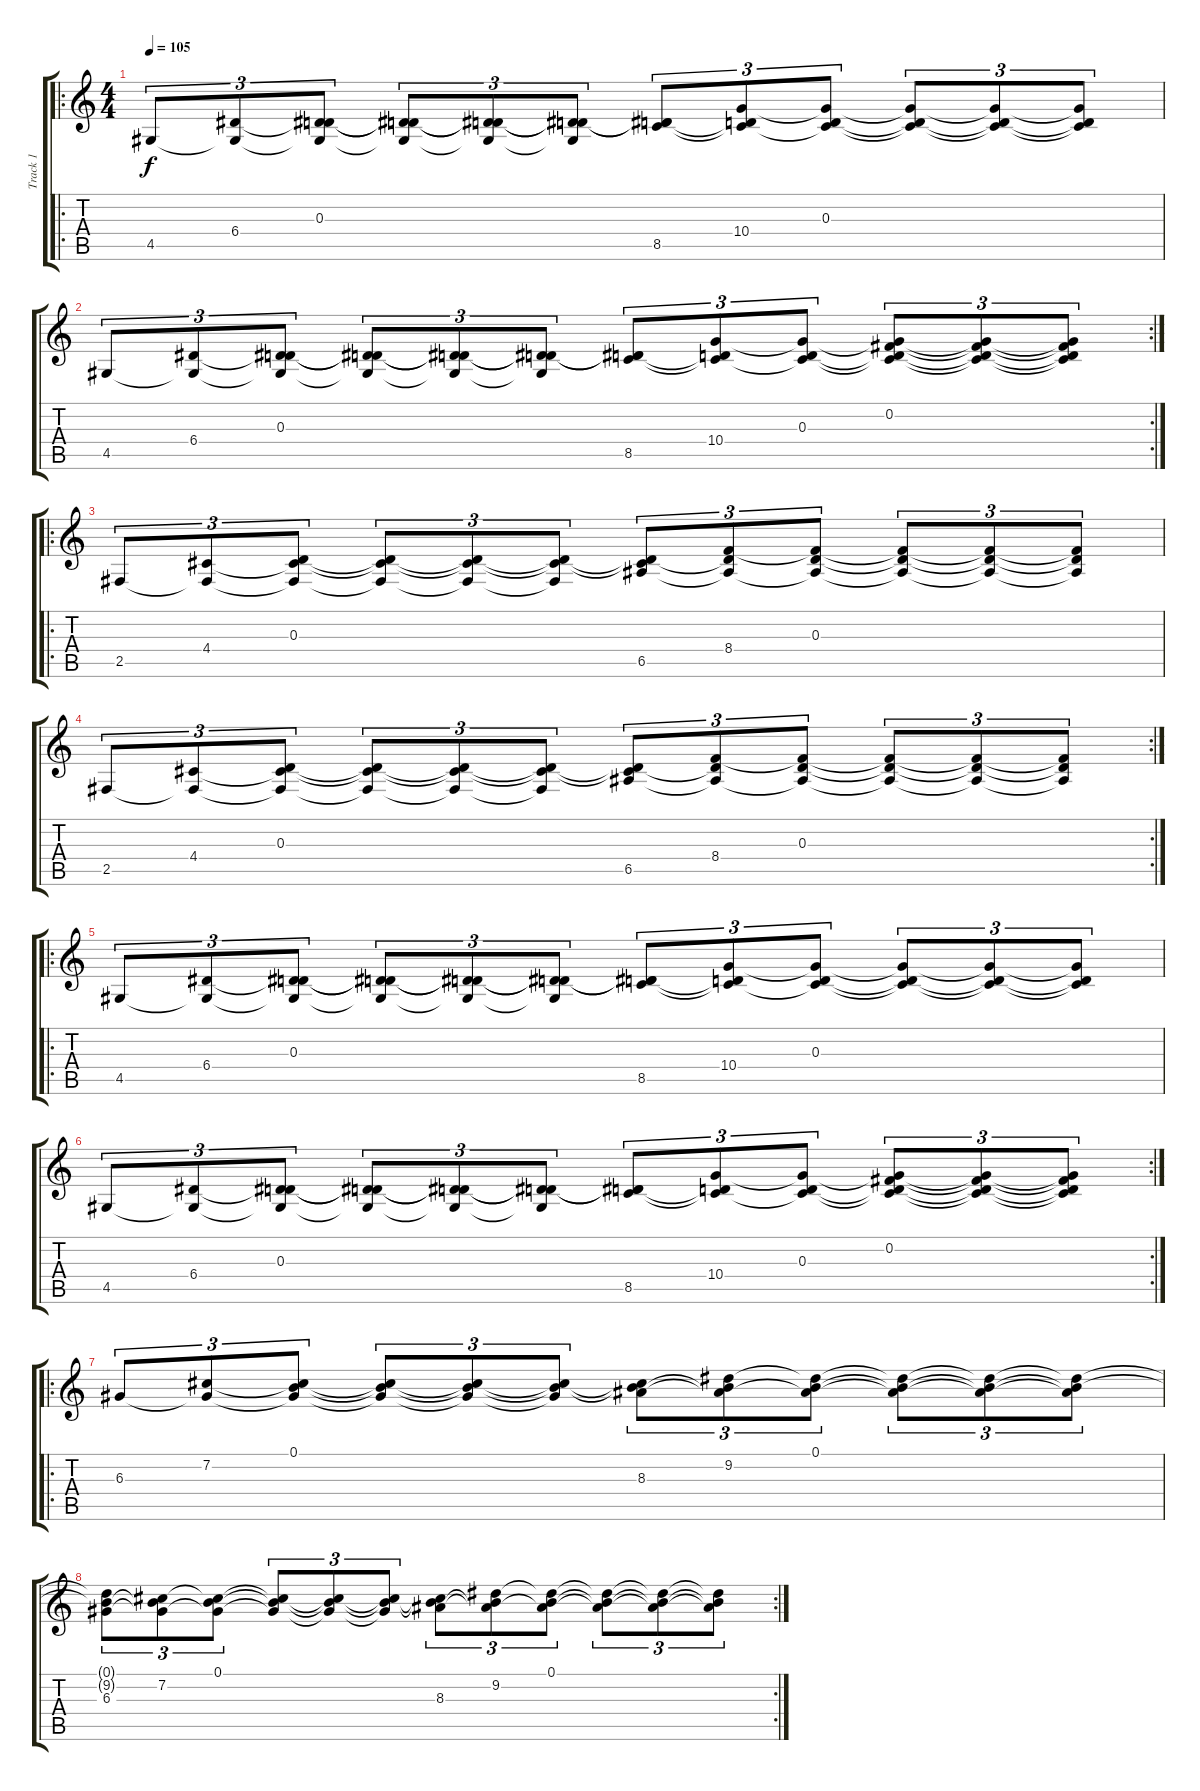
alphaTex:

\track ("Track 1" "Track 1") {instrument distortionguitar}
\staff {score tabs}
\tuning (B3 Gb3 D3 A2 E2 B1) {hide}
\ro
\ts (4 4)
\tempo 105
\clef g2
\ks c
4.5.8{tu (3 2) dy f} (6.4 4.5{t}).8{tu (3 2)} (0.3 6.4{t} 4.5{t}).8{tu (3 2)} (0.3{t} 6.4{t} 4.5{t}).8{tu (3 2)} (0.3{t} 6.4{t} 4.5{t}).8{tu (3 2)} (0.3{t} 6.4{t} 4.5{t}).8{tu (3 2)} (0.3{t} 6.4{t} 8.5).8{tu (3 2)} (0.3{t} 10.4 8.5{t}).8{tu (3 2)} (0.3 10.4{t} 8.5{t}).8{tu (3 2)} (0.3{t} 10.4{t} 8.5{t}).8{tu (3 2)} (0.3{t} 10.4{t} 8.5{t}).8{tu (3 2)} (0.3{t} 10.4{t} 8.5{t}).8{tu (3 2)} |
\rc 2
4.5.8{tu (3 2)} (6.4 4.5{t}).8{tu (3 2)} (0.3 6.4{t} 4.5{t}).8{tu (3 2)} (0.3{t} 6.4{t} 4.5{t}).8{tu (3 2)} (0.3{t} 6.4{t} 4.5{t}).8{tu (3 2)} (0.3{t} 6.4{t} 4.5{t}).8{tu (3 2)} (0.3{t} 6.4{t} 8.5).8{tu (3 2)} (0.3{t} 10.4 8.5{t}).8{tu (3 2)} (0.3 10.4{t} 8.5{t}).8{tu (3 2)} (0.2 0.3{t} 10.4{t} 8.5{t}).8{tu (3 2)} (0.2{t} 0.3{t} 10.4{t} 8.5{t}).8{tu (3 2)} (0.2{t} 0.3{t} 10.4{t} 8.5{t}).8{tu (3 2)} |
\ro
2.5.8{tu (3 2)} (4.4 2.5{t}).8{tu (3 2)} (0.3 4.4{t} 2.5{t}).8{tu (3 2)} (0.3{t} 4.4{t} 2.5{t}).8{tu (3 2)} (0.3{t} 4.4{t} 2.5{t}).8{tu (3 2)} (0.3{t} 4.4{t} 2.5{t}).8{tu (3 2)} (0.3{t} 4.4{t} 6.5).8{tu (3 2)} (0.3{t} 8.4 6.5{t}).8{tu (3 2)} (0.3 8.4{t} 6.5{t}).8{tu (3 2)} (0.3{t} 8.4{t} 6.5{t}).8{tu (3 2)} (0.3{t} 8.4{t} 6.5{t}).8{tu (3 2)} (0.3{t} 8.4{t} 6.5{t}).8{tu (3 2)} |
\rc 2
2.5.8{tu (3 2)} (4.4 2.5{t}).8{tu (3 2)} (0.3 4.4{t} 2.5{t}).8{tu (3 2)} (0.3{t} 4.4{t} 2.5{t}).8{tu (3 2)} (0.3{t} 4.4{t} 2.5{t}).8{tu (3 2)} (0.3{t} 4.4{t} 2.5{t}).8{tu (3 2)} (0.3{t} 4.4{t} 6.5).8{tu (3 2)} (0.3{t} 8.4 6.5{t}).8{tu (3 2)} (0.3 8.4{t} 6.5{t}).8{tu (3 2)} (0.3{t} 8.4{t} 6.5{t}).8{tu (3 2)} (0.3{t} 8.4{t} 6.5{t}).8{tu (3 2)} (0.3{t} 8.4{t} 6.5{t}).8{tu (3 2)} |
\ro
4.5.8{tu (3 2)} (6.4 4.5{t}).8{tu (3 2)} (0.3 6.4{t} 4.5{t}).8{tu (3 2)} (0.3{t} 6.4{t} 4.5{t}).8{tu (3 2)} (0.3{t} 6.4{t} 4.5{t}).8{tu (3 2)} (0.3{t} 6.4{t} 4.5{t}).8{tu (3 2)} (0.3{t} 6.4{t} 8.5).8{tu (3 2)} (0.3{t} 10.4 8.5{t}).8{tu (3 2)} (0.3 10.4{t} 8.5{t}).8{tu (3 2)} (0.3{t} 10.4{t} 8.5{t}).8{tu (3 2)} (0.3{t} 10.4{t} 8.5{t}).8{tu (3 2)} (0.3{t} 10.4{t} 8.5{t}).8{tu (3 2)} |
\rc 2
4.5.8{tu (3 2)} (6.4 4.5{t}).8{tu (3 2)} (0.3 6.4{t} 4.5{t}).8{tu (3 2)} (0.3{t} 6.4{t} 4.5{t}).8{tu (3 2)} (0.3{t} 6.4{t} 4.5{t}).8{tu (3 2)} (0.3{t} 6.4{t} 4.5{t}).8{tu (3 2)} (0.3{t} 6.4{t} 8.5).8{tu (3 2)} (0.3{t} 10.4 8.5{t}).8{tu (3 2)} (0.3 10.4{t} 8.5{t}).8{tu (3 2)} (0.2 0.3{t} 10.4{t} 8.5{t}).8{tu (3 2)} (0.2{t} 0.3{t} 10.4{t} 8.5{t}).8{tu (3 2)} (0.2{t} 0.3{t} 10.4{t} 8.5{t}).8{tu (3 2)} |
\ro
6.3.8{tu (3 2)} (7.2 6.3{t}).8{tu (3 2)} (0.1 7.2{t} 6.3{t}).8{tu (3 2)} (0.1{t} 7.2{t} 6.3{t}).8{tu (3 2)} (0.1{t} 7.2{t} 6.3{t}).8{tu (3 2)} (0.1{t} 7.2{t} 6.3{t}).8{tu (3 2)} (0.1{t} 7.2{t} 8.3).8{tu (3 2)} (0.1{t} 9.2 8.3{t}).8{tu (3 2)} (0.1 9.2{t} 8.3{t}).8{tu (3 2)} (0.1{t} 9.2{t} 8.3{t}).8{tu (3 2)} (0.1{t} 9.2{t} 8.3{t}).8{tu (3 2)} (0.1{t} 9.2{t} 8.3{t}).8{tu (3 2)} |
\rc 2
(0.1{t} 9.2{t} 6.3).8{tu (3 2)} (0.1{t} 7.2 6.3{t}).8{tu (3 2)} (0.1 7.2{t} 6.3{t}).8{tu (3 2)} (0.1{t} 7.2{t} 6.3{t}).8{tu (3 2)} (0.1{t} 7.2{t} 6.3{t}).8{tu (3 2)} (0.1{t} 7.2{t} 6.3{t}).8{tu (3 2)} (0.1{t} 7.2{t} 8.3).8{tu (3 2)} (0.1{t} 9.2 8.3{t}).8{tu (3 2)} (0.1 9.2{t} 8.3{t}).8{tu (3 2)} (0.1{t} 9.2{t} 8.3{t}).8{tu (3 2)} (0.1{t} 9.2{t} 8.3{t}).8{tu (3 2)} (0.1{t} 9.2{t} 8.3{t}).8{tu (3 2)}
